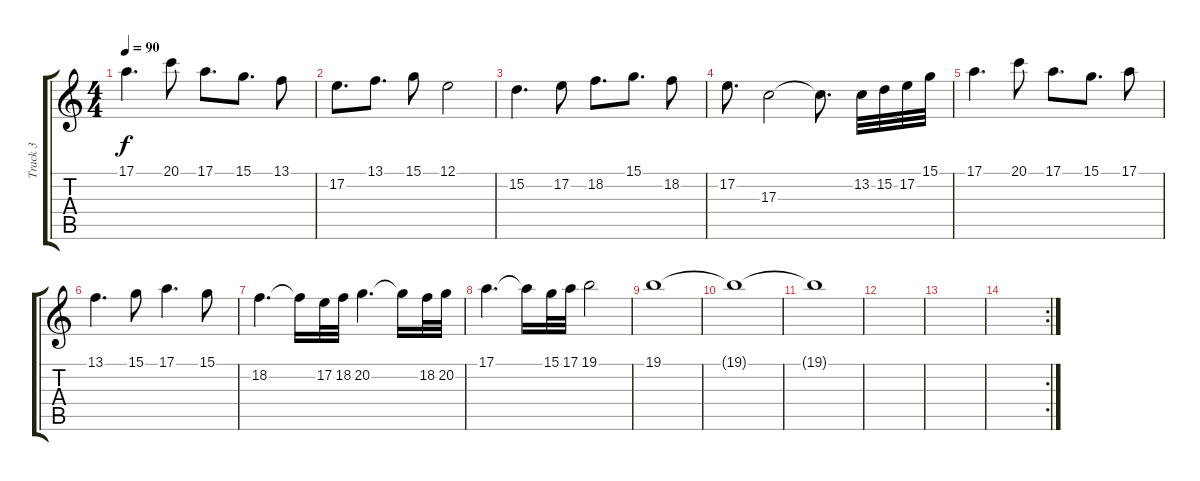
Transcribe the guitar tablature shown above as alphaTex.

\track ("Track 3" "Track 3") {instrument brasssection}
\staff {score tabs}
\tuning (E4 B3 G3 D3 A2 E2) {hide}
\ts (4 4)
\tempo 90
\clef g2
\ks c
17.1.4{d dy f} 20.1.8 17.1.8{d} 15.1.8{d} 13.1.8 |
17.2.8{d} 13.1.8{d} 15.1.8 12.1.2 |
15.2.4{d} 17.2.8 18.2.8{d} 15.1.8{d} 18.2.8 |
17.2.8{d} 17.3.2 17.3{t}.8{d} 13.2.32 15.2.32 17.2.32 15.1.32 |
17.1.4{d} 20.1.8 17.1.8{d} 15.1.8{d} 17.1.8 |
13.1.4{d} 15.1.8 17.1.4{d} 15.1.8 |
18.2.4{d} 18.2{t}.16 17.2.32 18.2.32 20.2.4{d} 20.2{t}.16 18.2.32 20.2.32 |
17.1.4{d} 17.1{t}.16 15.1.32 17.1.32 19.1.2 |
19.1.1 |
19.1{t}.1 |
19.1{t}.1{volume 0} |
|
|
\rc 2
